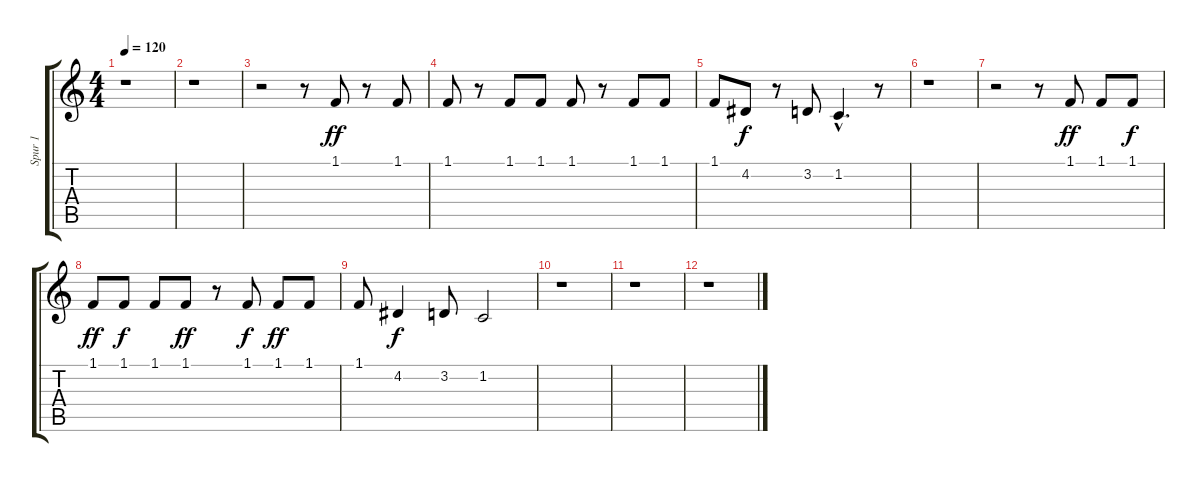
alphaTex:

\track ("Spur 1" "Spur 1") {instrument clarinet}
\staff {score tabs}
\tuning (E4 B3 G3 D3 A2 E2) {hide}
\ts (4 4)
\tempo 120
\clef g2
\ks c
r.1{dy f} |
r.1 |
r.2 r.8 1.1.8{dy ff volume 14} r.8 1.1.8 |
1.1.8 r.8 1.1.8 1.1.8 1.1.8 r.8 1.1.8 1.1.8 |
1.1.8 4.2.8{dy f} r.8 3.2.8 1.2{hac}.4{d} r.8 |
r.1 |
r.2 r.8 1.1.8{dy ff} 1.1.8 1.1.8{dy f} |
1.1.8{dy ff} 1.1.8{dy f} 1.1.8 1.1.8{dy ff} r.8 1.1.8{dy f} 1.1.8{dy ff} 1.1.8 |
1.1.8 4.2.4{dy f} 3.2.8 1.2.2 |
r.1 |
r.1 |
r.1
